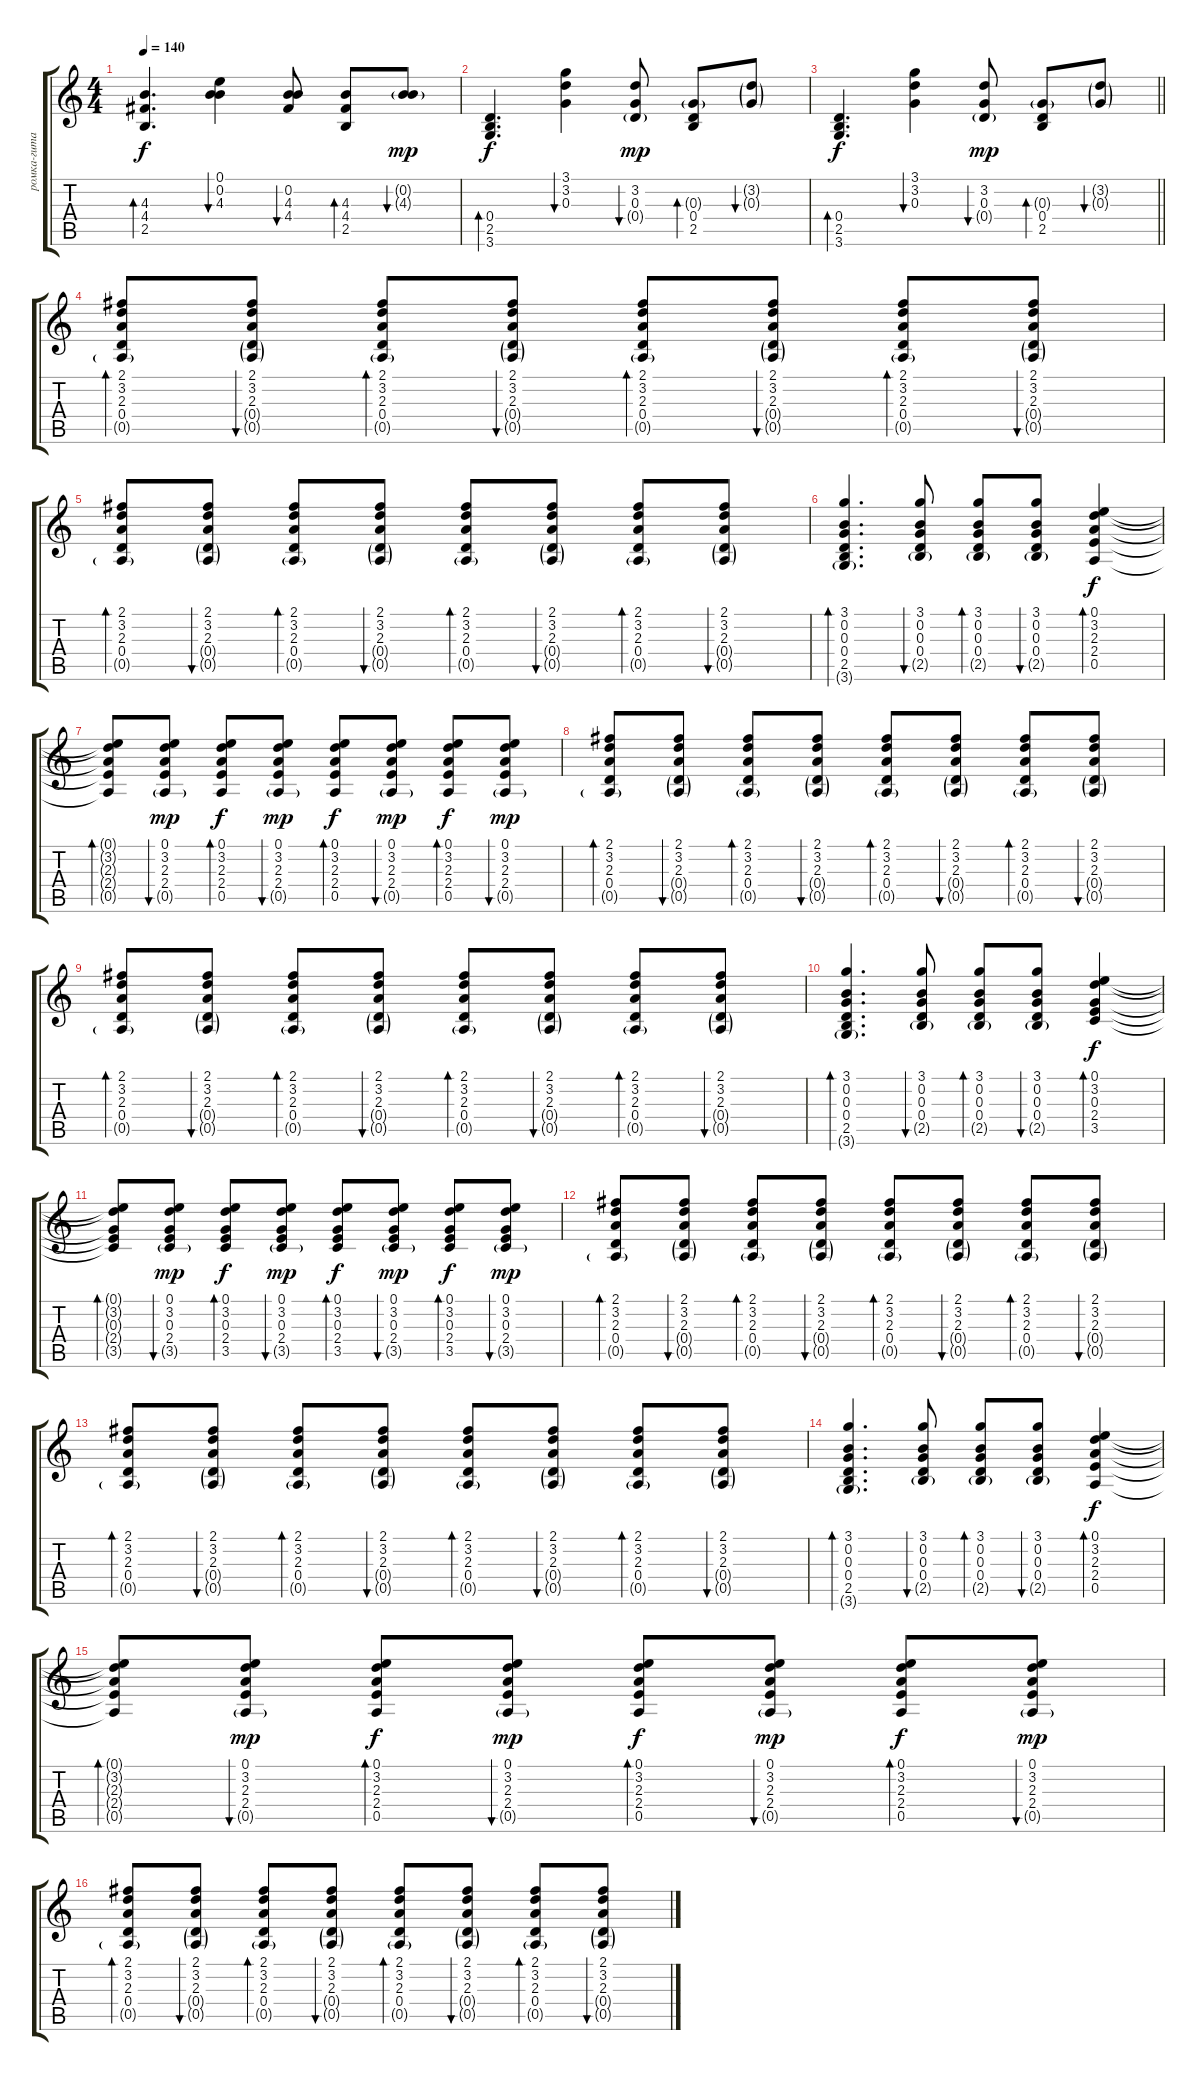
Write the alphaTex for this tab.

\track ("ромка-гитара" "ромка-гита") {instrument acousticguitarsteel}
\staff {score tabs}
\tuning (E4 B3 G3 D3 A2 E2) {hide}
\ts (4 4)
\tempo 140
\clef g2
\ks c
(4.3 4.4 2.5).4{d bd 60 dy f} (0.1 0.2 4.3).4{bu 60} (0.2 4.3 4.4).8{bu 60} (4.3 4.4 2.5).8{bd 60} (0.2{g} 4.3{g}).8{bu 60 dy mp} |
(0.4 2.5 3.6).4{d bd 60 dy f} (3.1 3.2 0.3).4{bu 60} (3.2 0.3 0.4{g}).8{bu 60 dy mp} (0.3{g} 0.4 2.5).8{bd 60} (3.2{g} 0.3{g}).8{bu 60} |
\barLineRight lightlight
(0.4 2.5 3.6).4{d bd 60 dy f} (3.1 3.2 0.3).4{bu 60} (3.2 0.3 0.4{g}).8{bu 60 dy mp} (0.3{g} 0.4 2.5).8{bd 60} (3.2{g} 0.3{g}).8{bu 60} |
(2.1 3.2 2.3 0.4 0.5{g}).8{bd 30} (2.1 3.2 2.3 0.4{g} 0.5{g}).8{bu 30} (2.1 3.2 2.3 0.4 0.5{g}).8{bd 30} (2.1 3.2 2.3 0.4{g} 0.5{g}).8{bu 30} (2.1 3.2 2.3 0.4 0.5{g}).8{bd 30} (2.1 3.2 2.3 0.4{g} 0.5{g}).8{bu 30} (2.1 3.2 2.3 0.4 0.5{g}).8{bd 30} (2.1 3.2 2.3 0.4{g} 0.5{g}).8{bu 30} |
(2.1 3.2 2.3 0.4 0.5{g}).8{bd 30} (2.1 3.2 2.3 0.4{g} 0.5{g}).8{bu 30} (2.1 3.2 2.3 0.4 0.5{g}).8{bd 30} (2.1 3.2 2.3 0.4{g} 0.5{g}).8{bu 30} (2.1 3.2 2.3 0.4 0.5{g}).8{bd 30} (2.1 3.2 2.3 0.4{g} 0.5{g}).8{bu 30} (2.1 3.2 2.3 0.4 0.5{g}).8{bd 30} (2.1 3.2 2.3 0.4{g} 0.5{g}).8{bu 30} |
(3.1 0.2 0.3 0.4 2.5 3.6{g}).4{d bd 30} (3.1 0.2 0.3 0.4 2.5{g}).8{bu 30} (3.1 0.2 0.3 0.4 2.5{g}).8{bd 30} (3.1 0.2 0.3 0.4 2.5{g}).8{bu 30} (0.1 3.2 2.3 2.4 0.5).4{bd 30 dy f} |
(0.1{t} 3.2{t} 2.3{t} 2.4{t} 0.5{t}).8{bd 30} (0.1 3.2 2.3 2.4 0.5{g}).8{bu 30 dy mp} (0.1 3.2 2.3 2.4 0.5).8{bd 30 dy f} (0.1 3.2 2.3 2.4 0.5{g}).8{bu 30 dy mp} (0.1 3.2 2.3 2.4 0.5).8{bd 30 dy f} (0.1 3.2 2.3 2.4 0.5{g}).8{bu 30 dy mp} (0.1 3.2 2.3 2.4 0.5).8{bd 30 dy f} (0.1 3.2 2.3 2.4 0.5{g}).8{bu 30 dy mp} |
(2.1 3.2 2.3 0.4 0.5{g}).8{bd 30} (2.1 3.2 2.3 0.4{g} 0.5{g}).8{bu 30} (2.1 3.2 2.3 0.4 0.5{g}).8{bd 30} (2.1 3.2 2.3 0.4{g} 0.5{g}).8{bu 30} (2.1 3.2 2.3 0.4 0.5{g}).8{bd 30} (2.1 3.2 2.3 0.4{g} 0.5{g}).8{bu 30} (2.1 3.2 2.3 0.4 0.5{g}).8{bd 30} (2.1 3.2 2.3 0.4{g} 0.5{g}).8{bu 30} |
(2.1 3.2 2.3 0.4 0.5{g}).8{bd 30} (2.1 3.2 2.3 0.4{g} 0.5{g}).8{bu 30} (2.1 3.2 2.3 0.4 0.5{g}).8{bd 30} (2.1 3.2 2.3 0.4{g} 0.5{g}).8{bu 30} (2.1 3.2 2.3 0.4 0.5{g}).8{bd 30} (2.1 3.2 2.3 0.4{g} 0.5{g}).8{bu 30} (2.1 3.2 2.3 0.4 0.5{g}).8{bd 30} (2.1 3.2 2.3 0.4{g} 0.5{g}).8{bu 30} |
(3.1 0.2 0.3 0.4 2.5 3.6{g}).4{d bd 30} (3.1 0.2 0.3 0.4 2.5{g}).8{bu 30} (3.1 0.2 0.3 0.4 2.5{g}).8{bd 30} (3.1 0.2 0.3 0.4 2.5{g}).8{bu 30} (0.1 3.2 0.3 2.4 3.5).4{bd 30 dy f} |
(0.1{t} 3.2{t} 0.3{t} 2.4{t} 3.5{t}).8{bd 30} (0.1 3.2 0.3 2.4 3.5{g}).8{bu 30 dy mp} (0.1 3.2 0.3 2.4 3.5).8{bd 30 dy f} (0.1 3.2 0.3 2.4 3.5{g}).8{bu 30 dy mp} (0.1 3.2 0.3 2.4 3.5).8{bd 30 dy f} (0.1 3.2 0.3 2.4 3.5{g}).8{bu 30 dy mp} (0.1 3.2 0.3 2.4 3.5).8{bd 30 dy f} (0.1 3.2 0.3 2.4 3.5{g}).8{bu 30 dy mp} |
(2.1 3.2 2.3 0.4 0.5{g}).8{bd 30} (2.1 3.2 2.3 0.4{g} 0.5{g}).8{bu 30} (2.1 3.2 2.3 0.4 0.5{g}).8{bd 30} (2.1 3.2 2.3 0.4{g} 0.5{g}).8{bu 30} (2.1 3.2 2.3 0.4 0.5{g}).8{bd 30} (2.1 3.2 2.3 0.4{g} 0.5{g}).8{bu 30} (2.1 3.2 2.3 0.4 0.5{g}).8{bd 30} (2.1 3.2 2.3 0.4{g} 0.5{g}).8{bu 30} |
(2.1 3.2 2.3 0.4 0.5{g}).8{bd 30} (2.1 3.2 2.3 0.4{g} 0.5{g}).8{bu 30} (2.1 3.2 2.3 0.4 0.5{g}).8{bd 30} (2.1 3.2 2.3 0.4{g} 0.5{g}).8{bu 30} (2.1 3.2 2.3 0.4 0.5{g}).8{bd 30} (2.1 3.2 2.3 0.4{g} 0.5{g}).8{bu 30} (2.1 3.2 2.3 0.4 0.5{g}).8{bd 30} (2.1 3.2 2.3 0.4{g} 0.5{g}).8{bu 30} |
(3.1 0.2 0.3 0.4 2.5 3.6{g}).4{d bd 30} (3.1 0.2 0.3 0.4 2.5{g}).8{bu 30} (3.1 0.2 0.3 0.4 2.5{g}).8{bd 30} (3.1 0.2 0.3 0.4 2.5{g}).8{bu 30} (0.1 3.2 2.3 2.4 0.5).4{bd 30 dy f} |
(0.1{t} 3.2{t} 2.3{t} 2.4{t} 0.5{t}).8{bd 30} (0.1 3.2 2.3 2.4 0.5{g}).8{bu 30 dy mp} (0.1 3.2 2.3 2.4 0.5).8{bd 30 dy f} (0.1 3.2 2.3 2.4 0.5{g}).8{bu 30 dy mp} (0.1 3.2 2.3 2.4 0.5).8{bd 30 dy f} (0.1 3.2 2.3 2.4 0.5{g}).8{bu 30 dy mp} (0.1 3.2 2.3 2.4 0.5).8{bd 30 dy f} (0.1 3.2 2.3 2.4 0.5{g}).8{bu 30 dy mp} |
(2.1 3.2 2.3 0.4 0.5{g}).8{bd 30} (2.1 3.2 2.3 0.4{g} 0.5{g}).8{bu 30} (2.1 3.2 2.3 0.4 0.5{g}).8{bd 30} (2.1 3.2 2.3 0.4{g} 0.5{g}).8{bu 30} (2.1 3.2 2.3 0.4 0.5{g}).8{bd 30} (2.1 3.2 2.3 0.4{g} 0.5{g}).8{bu 30} (2.1 3.2 2.3 0.4 0.5{g}).8{bd 30} (2.1 3.2 2.3 0.4{g} 0.5{g}).8{bu 30}
